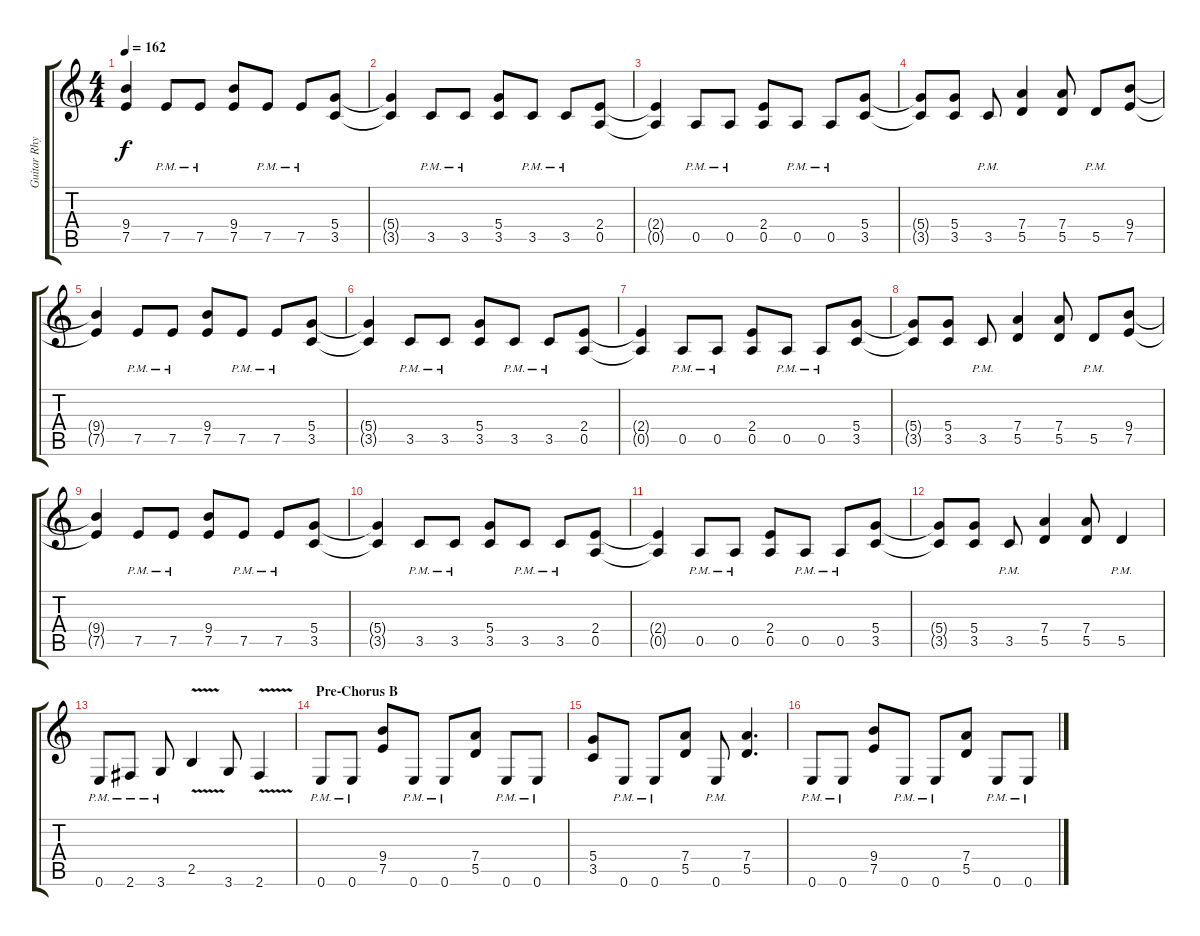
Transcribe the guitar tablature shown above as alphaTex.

\track ("Guitar Rhythm" "Guitar Rhy") {instrument distortionguitar}
\staff {score tabs}
\tuning (E4 B3 G3 D3 A2 E2) {hide}
\ts (4 4)
\tempo 162
\clef g2
\ks c
(9.4{t} 7.5{t}).4{dy f} 7.5{pm}.8 7.5{pm}.8 (9.4 7.5).8 7.5{pm}.8 7.5{pm}.8 (5.4 3.5).8 |
(5.4{t} 3.5{t}).4 3.5{pm}.8 3.5{pm}.8 (5.4 3.5).8 3.5{pm}.8 3.5{pm}.8 (2.4 0.5).8 |
(2.4{t} 0.5{t}).4 0.5{pm}.8 0.5{pm}.8 (2.4 0.5).8 0.5{pm}.8 0.5{pm}.8 (5.4 3.5).8 |
(5.4{t} 3.5{t}).8 (5.4 3.5).8 3.5{pm}.8 (7.4 5.5).4 (7.4 5.5).8 5.5{pm}.8 (9.4 7.5).8 |
(9.4{t} 7.5{t}).4 7.5{pm}.8 7.5{pm}.8 (9.4 7.5).8 7.5{pm}.8 7.5{pm}.8 (5.4 3.5).8 |
(5.4{t} 3.5{t}).4 3.5{pm}.8 3.5{pm}.8 (5.4 3.5).8 3.5{pm}.8 3.5{pm}.8 (2.4 0.5).8 |
(2.4{t} 0.5{t}).4 0.5{pm}.8 0.5{pm}.8 (2.4 0.5).8 0.5{pm}.8 0.5{pm}.8 (5.4 3.5).8 |
(5.4{t} 3.5{t}).8 (5.4 3.5).8 3.5{pm}.8 (7.4 5.5).4 (7.4 5.5).8 5.5{pm}.8 (9.4 7.5).8 |
(9.4{t} 7.5{t}).4 7.5{pm}.8 7.5{pm}.8 (9.4 7.5).8 7.5{pm}.8 7.5{pm}.8 (5.4 3.5).8 |
(5.4{t} 3.5{t}).4 3.5{pm}.8 3.5{pm}.8 (5.4 3.5).8 3.5{pm}.8 3.5{pm}.8 (2.4 0.5).8 |
(2.4{t} 0.5{t}).4 0.5{pm}.8 0.5{pm}.8 (2.4 0.5).8 0.5{pm}.8 0.5{pm}.8 (5.4 3.5).8 |
(5.4{t} 3.5{t}).8 (5.4 3.5).8 3.5{pm}.8 (7.4 5.5).4 (7.4 5.5).8 5.5{pm}.4 |
\section ("" "")
0.6{pm}.8 2.6{pm}.8 3.6{pm}.8 2.5{v}.4 3.6.8 2.6{v}.4 |
\section ("" "Pre-Chorus B")
0.6{pm}.8 0.6{pm}.8 (9.4 7.5).8 0.6{pm}.8 0.6{pm}.8 (7.4 5.5).8 0.6{pm}.8 0.6{pm}.8 |
(5.4 3.5).8 0.6{pm}.8 0.6{pm}.8 (7.4 5.5).8 0.6{pm}.8 (7.4 5.5).4{d} |
0.6{pm}.8 0.6{pm}.8 (9.4 7.5).8 0.6{pm}.8 0.6{pm}.8 (7.4 5.5).8 0.6{pm}.8 0.6{pm}.8
